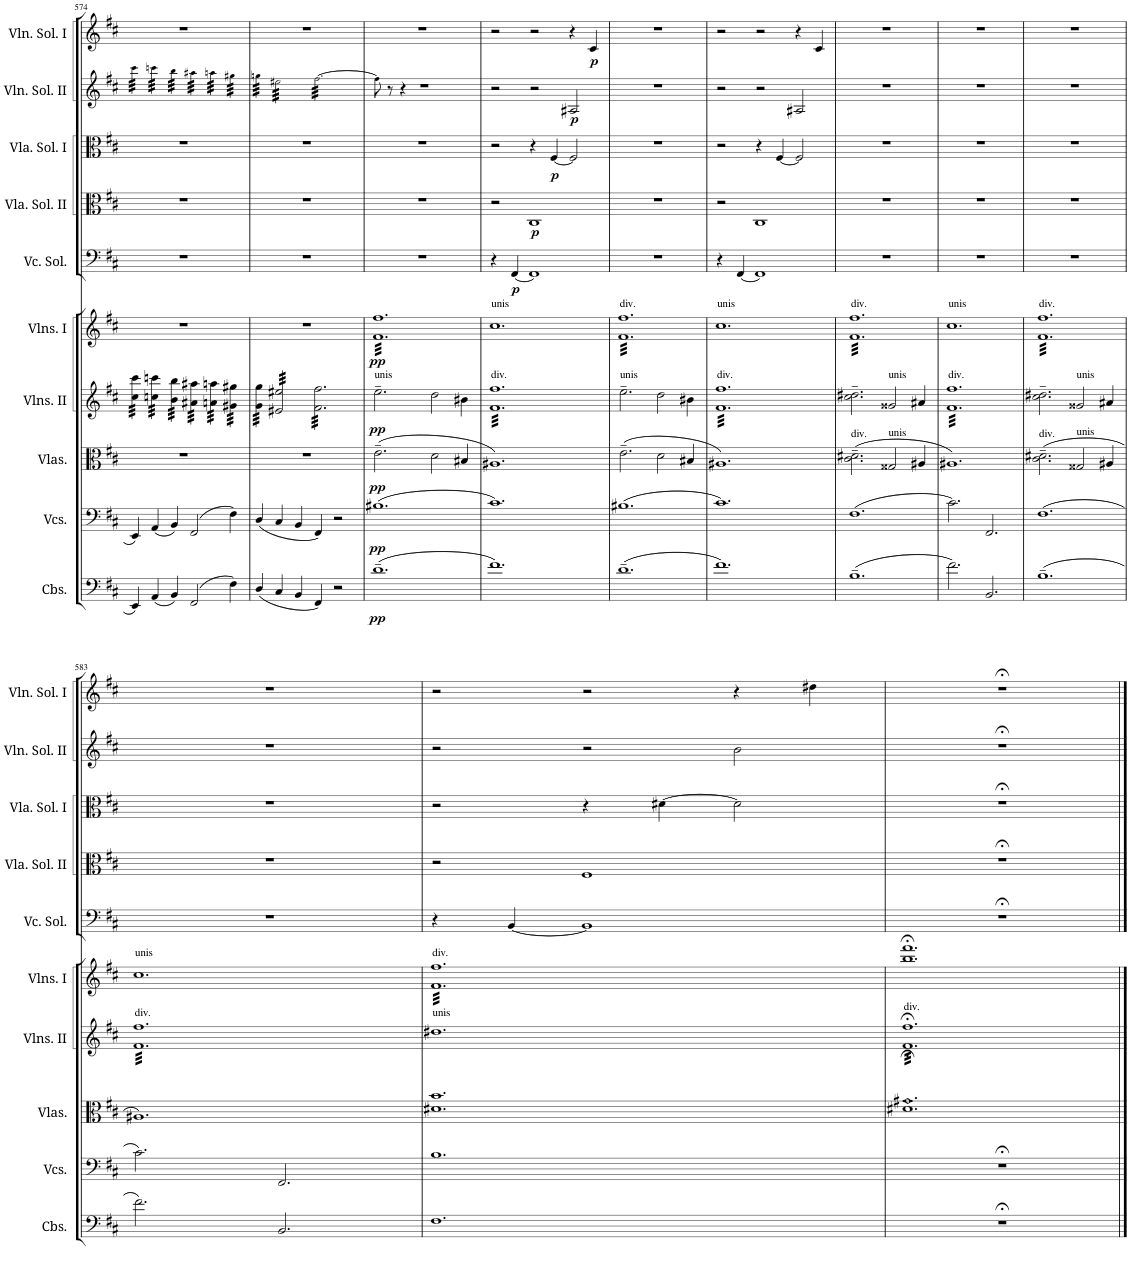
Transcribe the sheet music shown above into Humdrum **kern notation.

**kern	**dynam	**kern	**dynam	**kern	**dynam	**kern	**dynam	**kern	**dynam	**kern	**dynam	**kern	**dynam	**kern	**dynam	**kern	**dynam	**kern	**dynam
*part10	*part10	*part9	*part9	*part8	*part8	*part7	*part7	*part6	*part6	*part5	*part5	*part4	*part4	*part3	*part3	*part2	*part2	*part1	*part1
*staff10	*staff10	*staff9	*staff9	*staff8	*staff8	*staff7	*staff7	*staff6	*staff6	*staff5	*staff5	*staff4	*staff4	*staff3	*staff3	*staff2	*staff2	*staff1	*staff1
*I"Contrabasses	*	*I"Violoncellos	*	*I"Violas	*	*I"Violins II	*	*I"Violins I	*	*I"Violoncello Solo	*	*I"Viola Solo II	*	*I"Viola Solo I	*	*I"Violin Solo II	*	*I"Violin Solo I	*
*I'Cbs.	*	*I'Vcs.	*	*I'Vlas.	*	*I'Vlns. II	*	*I'Vlns. I	*	*I'Vc. Sol.	*	*I'Vla. Sol. II	*	*I'Vla. Sol. I	*	*I'Vln. Sol. II	*	*I'Vln. Sol. I	*
!!LO:PB:g=z
*clefF4	*	*clefF4	*	*clefC3	*	*clefG2	*	*clefG2	*	*clefF4	*	*clefC3	*	*clefC3	*	*clefG2	*	*clefG2	*
*Trd7c12	*	*	*	*	*	*	*	*	*	*	*	*	*	*	*	*	*	*	*
*k[f#c#]	*	*k[f#c#]	*	*k[f#c#]	*	*k[f#c#]	*	*k[f#c#]	*	*k[f#c#]	*	*k[f#c#]	*	*k[f#c#]	*	*k[f#c#]	*	*k[f#c#]	*
*M6/4	*	*M6/4	*	*M6/4	*	*M6/4	*	*M6/4	*	*M6/4	*	*M6/4	*	*M6/4	*	*M6/4	*	*M6/4	*
=574	=574	=574	=574	=574	=574	=574	=574	=574	=574	=574	=574	=574	=574	=574	=574	=574	=574	=574	=574
*	*	*	*	*	*	*tremolo	*	*	*	*	*	*	*	*	*	*	*	*	*
*	*	*	*	*	*	*	*	*	*	*	*	*	*	*	*	*tremolo	*	*	*
4EE/	.	4EE/	.	1.r	.	32cc#\ 32ccc#\LLL	.	1.r	.	1.r	.	1.r	.	1.r	.	32ccc#\LLL	.	1.r	.
.	.	.	.	.	.	32cc#\ 32ccc#\	.	.	.	.	.	.	.	.	.	32ccc#\	.	.	.
.	.	.	.	.	.	32cc#\ 32ccc#\	.	.	.	.	.	.	.	.	.	32ccc#\	.	.	.
.	.	.	.	.	.	32cc#\ 32ccc#\	.	.	.	.	.	.	.	.	.	32ccc#\	.	.	.
.	.	.	.	.	.	32cc#\ 32ccc#\	.	.	.	.	.	.	.	.	.	32ccc#\	.	.	.
.	.	.	.	.	.	32cc#\ 32ccc#\	.	.	.	.	.	.	.	.	.	32ccc#\	.	.	.
.	.	.	.	.	.	32cc#\ 32ccc#\	.	.	.	.	.	.	.	.	.	32ccc#\	.	.	.
.	.	.	.	.	.	32cc#\ 32ccc#\JJJ	.	.	.	.	.	.	.	.	.	32ccc#\JJJ	.	.	.
(4AA/	.	(4AA/	.	.	.	32ccn\ 32cccn\LLL	.	.	.	.	.	.	.	.	.	32cccn\LLL	.	.	.
.	.	.	.	.	.	32ccn\ 32cccn\	.	.	.	.	.	.	.	.	.	32cccn\	.	.	.
.	.	.	.	.	.	32ccn\ 32cccn\	.	.	.	.	.	.	.	.	.	32cccn\	.	.	.
.	.	.	.	.	.	32ccn\ 32cccn\	.	.	.	.	.	.	.	.	.	32cccn\	.	.	.
.	.	.	.	.	.	32ccn\ 32cccn\	.	.	.	.	.	.	.	.	.	32cccn\	.	.	.
.	.	.	.	.	.	32ccn\ 32cccn\	.	.	.	.	.	.	.	.	.	32cccn\	.	.	.
.	.	.	.	.	.	32ccn\ 32cccn\	.	.	.	.	.	.	.	.	.	32cccn\	.	.	.
.	.	.	.	.	.	32ccn\ 32cccn\JJJ	.	.	.	.	.	.	.	.	.	32cccn\JJJ	.	.	.
4BB/)	.	4BB/)	.	.	.	32b\ 32bb\LLL	.	.	.	.	.	.	.	.	.	32bb\LLL	.	.	.
.	.	.	.	.	.	32b\ 32bb\	.	.	.	.	.	.	.	.	.	32bb\	.	.	.
.	.	.	.	.	.	32b\ 32bb\	.	.	.	.	.	.	.	.	.	32bb\	.	.	.
.	.	.	.	.	.	32b\ 32bb\	.	.	.	.	.	.	.	.	.	32bb\	.	.	.
.	.	.	.	.	.	32b\ 32bb\	.	.	.	.	.	.	.	.	.	32bb\	.	.	.
.	.	.	.	.	.	32b\ 32bb\	.	.	.	.	.	.	.	.	.	32bb\	.	.	.
.	.	.	.	.	.	32b\ 32bb\	.	.	.	.	.	.	.	.	.	32bb\	.	.	.
.	.	.	.	.	.	32b\ 32bb\JJJ	.	.	.	.	.	.	.	.	.	32bb\JJJ	.	.	.
(2FF#/	.	(2FF#/	.	.	.	32a#X\ 32aa#X\LLL	.	.	.	.	.	.	.	.	.	32aa#X\LLL	.	.	.
.	.	.	.	.	.	32a#X\ 32aa#X\	.	.	.	.	.	.	.	.	.	32aa#X\	.	.	.
.	.	.	.	.	.	32a#X\ 32aa#X\	.	.	.	.	.	.	.	.	.	32aa#X\	.	.	.
.	.	.	.	.	.	32a#X\ 32aa#X\	.	.	.	.	.	.	.	.	.	32aa#X\	.	.	.
.	.	.	.	.	.	32a#X\ 32aa#X\	.	.	.	.	.	.	.	.	.	32aa#X\	.	.	.
.	.	.	.	.	.	32a#X\ 32aa#X\	.	.	.	.	.	.	.	.	.	32aa#X\	.	.	.
.	.	.	.	.	.	32a#X\ 32aa#X\	.	.	.	.	.	.	.	.	.	32aa#X\	.	.	.
.	.	.	.	.	.	32a#X\ 32aa#X\JJJ	.	.	.	.	.	.	.	.	.	32aa#X\JJJ	.	.	.
.	.	.	.	.	.	32an\ 32aan\LLL	.	.	.	.	.	.	.	.	.	32aan\LLL	.	.	.
.	.	.	.	.	.	32an\ 32aan\	.	.	.	.	.	.	.	.	.	32aan\	.	.	.
.	.	.	.	.	.	32an\ 32aan\	.	.	.	.	.	.	.	.	.	32aan\	.	.	.
.	.	.	.	.	.	32an\ 32aan\	.	.	.	.	.	.	.	.	.	32aan\	.	.	.
.	.	.	.	.	.	32an\ 32aan\	.	.	.	.	.	.	.	.	.	32aan\	.	.	.
.	.	.	.	.	.	32an\ 32aan\	.	.	.	.	.	.	.	.	.	32aan\	.	.	.
.	.	.	.	.	.	32an\ 32aan\	.	.	.	.	.	.	.	.	.	32aan\	.	.	.
.	.	.	.	.	.	32an\ 32aan\JJJ	.	.	.	.	.	.	.	.	.	32aan\JJJ	.	.	.
4F#\)	.	4F#\)	.	.	.	32g#X\ 32gg#X\LLL	.	.	.	.	.	.	.	.	.	32gg#X\LLL	.	.	.
.	.	.	.	.	.	32g#X\ 32gg#X\	.	.	.	.	.	.	.	.	.	32gg#X\	.	.	.
.	.	.	.	.	.	32g#X\ 32gg#X\	.	.	.	.	.	.	.	.	.	32gg#X\	.	.	.
.	.	.	.	.	.	32g#X\ 32gg#X\	.	.	.	.	.	.	.	.	.	32gg#X\	.	.	.
.	.	.	.	.	.	32g#X\ 32gg#X\	.	.	.	.	.	.	.	.	.	32gg#X\	.	.	.
.	.	.	.	.	.	32g#X\ 32gg#X\	.	.	.	.	.	.	.	.	.	32gg#X\	.	.	.
.	.	.	.	.	.	32g#X\ 32gg#X\	.	.	.	.	.	.	.	.	.	32gg#X\	.	.	.
.	.	.	.	.	.	32g#X\ 32gg#X\JJJ	.	.	.	.	.	.	.	.	.	32gg#X\JJJ	.	.	.
=575	=575	=575	=575	=575	=575	=575	=575	=575	=575	=575	=575	=575	=575	=575	=575	=575	=575	=575	=575
(4D/	.	(4D/	.	1.r	.	32g\ 32gg\LLL	.	1.r	.	1.r	.	1.r	.	1.r	.	32ggn\LLL	.	1.r	.
.	.	.	.	.	.	32g\ 32gg\	.	.	.	.	.	.	.	.	.	32ggn\	.	.	.
.	.	.	.	.	.	32g\ 32gg\	.	.	.	.	.	.	.	.	.	32ggn\	.	.	.
.	.	.	.	.	.	32g\ 32gg\	.	.	.	.	.	.	.	.	.	32ggn\	.	.	.
.	.	.	.	.	.	32g\ 32gg\	.	.	.	.	.	.	.	.	.	32ggn\	.	.	.
.	.	.	.	.	.	32g\ 32gg\	.	.	.	.	.	.	.	.	.	32ggn\	.	.	.
.	.	.	.	.	.	32g\ 32gg\	.	.	.	.	.	.	.	.	.	32ggn\	.	.	.
.	.	.	.	.	.	32g\ 32gg\JJJ	.	.	.	.	.	.	.	.	.	32ggn\JJJ	.	.	.
4C#/	.	4C#/	.	.	.	32e#X/ 32ee#X/LLL	.	.	.	.	.	.	.	.	.	32ee#X\LLL	.	.	.
.	.	.	.	.	.	32e#X/ 32ee#X/	.	.	.	.	.	.	.	.	.	32ee#X\	.	.	.
.	.	.	.	.	.	32e#X/ 32ee#X/	.	.	.	.	.	.	.	.	.	32ee#X\	.	.	.
.	.	.	.	.	.	32e#X/ 32ee#X/	.	.	.	.	.	.	.	.	.	32ee#X\	.	.	.
.	.	.	.	.	.	32e#X/ 32ee#X/	.	.	.	.	.	.	.	.	.	32ee#X\	.	.	.
.	.	.	.	.	.	32e#X/ 32ee#X/	.	.	.	.	.	.	.	.	.	32ee#X\	.	.	.
.	.	.	.	.	.	32e#X/ 32ee#X/	.	.	.	.	.	.	.	.	.	32ee#X\	.	.	.
.	.	.	.	.	.	32e#X/ 32ee#X/	.	.	.	.	.	.	.	.	.	32ee#X\	.	.	.
4BB/	.	4BB/	.	.	.	32e#X/ 32ee#X/	.	.	.	.	.	.	.	.	.	32ee#X\	.	.	.
.	.	.	.	.	.	32e#X/ 32ee#X/	.	.	.	.	.	.	.	.	.	32ee#X\	.	.	.
.	.	.	.	.	.	32e#X/ 32ee#X/	.	.	.	.	.	.	.	.	.	32ee#X\	.	.	.
.	.	.	.	.	.	32e#X/ 32ee#X/	.	.	.	.	.	.	.	.	.	32ee#X\	.	.	.
.	.	.	.	.	.	32e#X/ 32ee#X/	.	.	.	.	.	.	.	.	.	32ee#X\	.	.	.
.	.	.	.	.	.	32e#X/ 32ee#X/	.	.	.	.	.	.	.	.	.	32ee#X\	.	.	.
.	.	.	.	.	.	32e#X/ 32ee#X/	.	.	.	.	.	.	.	.	.	32ee#X\	.	.	.
.	.	.	.	.	.	32e#X/ 32ee#X/JJJ	.	.	.	.	.	.	.	.	.	32ee#X\JJJ	.	.	.
4FF#/)	.	4FF#/)	.	.	.	32f#\ 32ff#\LLL	.	.	.	.	.	.	.	.	.	32ff#\LLL	.	.	.
.	.	.	.	.	.	32f#\ 32ff#\	.	.	.	.	.	.	.	.	.	32ff#\	.	.	.
.	.	.	.	.	.	32f#\ 32ff#\	.	.	.	.	.	.	.	.	.	32ff#\	.	.	.
.	.	.	.	.	.	32f#\ 32ff#\	.	.	.	.	.	.	.	.	.	32ff#\	.	.	.
.	.	.	.	.	.	32f#\ 32ff#\	.	.	.	.	.	.	.	.	.	32ff#\	.	.	.
.	.	.	.	.	.	32f#\ 32ff#\	.	.	.	.	.	.	.	.	.	32ff#\	.	.	.
.	.	.	.	.	.	32f#\ 32ff#\	.	.	.	.	.	.	.	.	.	32ff#\	.	.	.
.	.	.	.	.	.	32f#\ 32ff#\	.	.	.	.	.	.	.	.	.	32ff#\	.	.	.
2r	.	2r	.	.	.	32f#\ 32ff#\	.	.	.	.	.	.	.	.	.	32ff#\	.	.	.
.	.	.	.	.	.	32f#\ 32ff#\	.	.	.	.	.	.	.	.	.	32ff#\	.	.	.
.	.	.	.	.	.	32f#\ 32ff#\	.	.	.	.	.	.	.	.	.	32ff#\	.	.	.
.	.	.	.	.	.	32f#\ 32ff#\	.	.	.	.	.	.	.	.	.	32ff#\	.	.	.
.	.	.	.	.	.	32f#\ 32ff#\	.	.	.	.	.	.	.	.	.	32ff#\	.	.	.
.	.	.	.	.	.	32f#\ 32ff#\	.	.	.	.	.	.	.	.	.	32ff#\	.	.	.
.	.	.	.	.	.	32f#\ 32ff#\	.	.	.	.	.	.	.	.	.	32ff#\	.	.	.
.	.	.	.	.	.	32f#\ 32ff#\	.	.	.	.	.	.	.	.	.	32ff#\	.	.	.
.	.	.	.	.	.	32f#\ 32ff#\	.	.	.	.	.	.	.	.	.	32ff#\	.	.	.
.	.	.	.	.	.	32f#\ 32ff#\	.	.	.	.	.	.	.	.	.	32ff#\	.	.	.
.	.	.	.	.	.	32f#\ 32ff#\	.	.	.	.	.	.	.	.	.	32ff#\	.	.	.
.	.	.	.	.	.	32f#\ 32ff#\	.	.	.	.	.	.	.	.	.	32ff#\	.	.	.
.	.	.	.	.	.	32f#\ 32ff#\	.	.	.	.	.	.	.	.	.	32ff#\	.	.	.
.	.	.	.	.	.	32f#\ 32ff#\	.	.	.	.	.	.	.	.	.	32ff#\	.	.	.
.	.	.	.	.	.	32f#\ 32ff#\	.	.	.	.	.	.	.	.	.	32ff#\	.	.	.
.	.	.	.	.	.	32f#\ 32ff#\JJJ	.	.	.	.	.	.	.	.	.	32ff#\JJJ	.	.	.
*	*	*	*	*	*	*	*	*	*	*	*	*	*	*	*	*Xtremolo	*	*	*
*	*	*	*	*	*	*Xtremolo	*	*	*	*	*	*	*	*	*	*	*	*	*
=576	=576	=576	=576	=576	=576	=576	=576	=576	=576	=576	=576	=576	=576	=576	=576	=576	=576	=576	=576
!	!	!	!	!	!	!LO:TX:a:t=unis	!	!	!	!	!	!	!	!	!	!	!	!	!
!	!LO:DY:b	!	!LO:DY:b	!	!LO:DY:b	!	!LO:DY:b	!	!LO:DY:b	!	!	!	!	!	!	!	!	!	!
*	*	*	*	*	*	*	*	*tremolo	*	*	*	*	*	*	*	*	*	*	*
(1.d~	pp	(1.B#X	pp	(2.e~\	pp	2.ee~\	pp	32f# 32ff#LLL	pp	1.r	.	1.r	.	1.r	.	8ff#\	.	1.r	.
.	.	.	.	.	.	.	.	32f# 32ff#	.	.	.	.	.	.	.	.	.	.	.
.	.	.	.	.	.	.	.	32f# 32ff#	.	.	.	.	.	.	.	.	.	.	.
.	.	.	.	.	.	.	.	32f# 32ff#	.	.	.	.	.	.	.	.	.	.	.
.	.	.	.	.	.	.	.	32f# 32ff#	.	.	.	.	.	.	.	8r	.	.	.
.	.	.	.	.	.	.	.	32f# 32ff#	.	.	.	.	.	.	.	.	.	.	.
.	.	.	.	.	.	.	.	32f# 32ff#	.	.	.	.	.	.	.	.	.	.	.
.	.	.	.	.	.	.	.	32f# 32ff#	.	.	.	.	.	.	.	.	.	.	.
.	.	.	.	.	.	.	.	32f# 32ff#	.	.	.	.	.	.	.	4r	.	.	.
.	.	.	.	.	.	.	.	32f# 32ff#	.	.	.	.	.	.	.	.	.	.	.
.	.	.	.	.	.	.	.	32f# 32ff#	.	.	.	.	.	.	.	.	.	.	.
.	.	.	.	.	.	.	.	32f# 32ff#	.	.	.	.	.	.	.	.	.	.	.
.	.	.	.	.	.	.	.	32f# 32ff#	.	.	.	.	.	.	.	.	.	.	.
.	.	.	.	.	.	.	.	32f# 32ff#	.	.	.	.	.	.	.	.	.	.	.
.	.	.	.	.	.	.	.	32f# 32ff#	.	.	.	.	.	.	.	.	.	.	.
.	.	.	.	.	.	.	.	32f# 32ff#	.	.	.	.	.	.	.	.	.	.	.
.	.	.	.	.	.	.	.	32f# 32ff#	.	.	.	.	.	.	.	1r	.	.	.
.	.	.	.	.	.	.	.	32f# 32ff#	.	.	.	.	.	.	.	.	.	.	.
.	.	.	.	.	.	.	.	32f# 32ff#	.	.	.	.	.	.	.	.	.	.	.
.	.	.	.	.	.	.	.	32f# 32ff#	.	.	.	.	.	.	.	.	.	.	.
.	.	.	.	.	.	.	.	32f# 32ff#	.	.	.	.	.	.	.	.	.	.	.
.	.	.	.	.	.	.	.	32f# 32ff#	.	.	.	.	.	.	.	.	.	.	.
.	.	.	.	.	.	.	.	32f# 32ff#	.	.	.	.	.	.	.	.	.	.	.
.	.	.	.	.	.	.	.	32f# 32ff#	.	.	.	.	.	.	.	.	.	.	.
.	.	.	.	2d\	.	2dd\	.	32f# 32ff#	.	.	.	.	.	.	.	.	.	.	.
.	.	.	.	.	.	.	.	32f# 32ff#	.	.	.	.	.	.	.	.	.	.	.
.	.	.	.	.	.	.	.	32f# 32ff#	.	.	.	.	.	.	.	.	.	.	.
.	.	.	.	.	.	.	.	32f# 32ff#	.	.	.	.	.	.	.	.	.	.	.
.	.	.	.	.	.	.	.	32f# 32ff#	.	.	.	.	.	.	.	.	.	.	.
.	.	.	.	.	.	.	.	32f# 32ff#	.	.	.	.	.	.	.	.	.	.	.
.	.	.	.	.	.	.	.	32f# 32ff#	.	.	.	.	.	.	.	.	.	.	.
.	.	.	.	.	.	.	.	32f# 32ff#	.	.	.	.	.	.	.	.	.	.	.
.	.	.	.	.	.	.	.	32f# 32ff#	.	.	.	.	.	.	.	.	.	.	.
.	.	.	.	.	.	.	.	32f# 32ff#	.	.	.	.	.	.	.	.	.	.	.
.	.	.	.	.	.	.	.	32f# 32ff#	.	.	.	.	.	.	.	.	.	.	.
.	.	.	.	.	.	.	.	32f# 32ff#	.	.	.	.	.	.	.	.	.	.	.
.	.	.	.	.	.	.	.	32f# 32ff#	.	.	.	.	.	.	.	.	.	.	.
.	.	.	.	.	.	.	.	32f# 32ff#	.	.	.	.	.	.	.	.	.	.	.
.	.	.	.	.	.	.	.	32f# 32ff#	.	.	.	.	.	.	.	.	.	.	.
.	.	.	.	.	.	.	.	32f# 32ff#	.	.	.	.	.	.	.	.	.	.	.
.	.	.	.	4B#X/	.	4b#X\	.	32f# 32ff#	.	.	.	.	.	.	.	.	.	.	.
.	.	.	.	.	.	.	.	32f# 32ff#	.	.	.	.	.	.	.	.	.	.	.
.	.	.	.	.	.	.	.	32f# 32ff#	.	.	.	.	.	.	.	.	.	.	.
.	.	.	.	.	.	.	.	32f# 32ff#	.	.	.	.	.	.	.	.	.	.	.
.	.	.	.	.	.	.	.	32f# 32ff#	.	.	.	.	.	.	.	.	.	.	.
.	.	.	.	.	.	.	.	32f# 32ff#	.	.	.	.	.	.	.	.	.	.	.
.	.	.	.	.	.	.	.	32f# 32ff#	.	.	.	.	.	.	.	.	.	.	.
.	.	.	.	.	.	.	.	32f# 32ff#JJJ	.	.	.	.	.	.	.	.	.	.	.
*	*	*	*	*	*	*	*	*Xtremolo	*	*	*	*	*	*	*	*	*	*	*
=577	=577	=577	=577	=577	=577	=577	=577	=577	=577	=577	=577	=577	=577	=577	=577	=577	=577	=577	=577
!	!	!	!	!	!	!	!	!LO:TX:a:t=unis	!	!	!	!	!	!	!	!	!	!	!
!	!	!	!	!	!	!LO:TX:a:t=div.	!	!	!	!	!	!	!	!	!	!	!	!	!
*	*	*	*	*	*	*tremolo	*	*	*	*	*	*	*	*	*	*	*	*	*
1.f#)	.	1.c#)	.	1.A#X)	.	32f# 32ff#LLL	.	1.cc#	.	4r	.	2r	.	2r	.	2r	.	2r	.
.	.	.	.	.	.	32f# 32ff#	.	.	.	.	.	.	.	.	.	.	.	.	.
.	.	.	.	.	.	32f# 32ff#	.	.	.	.	.	.	.	.	.	.	.	.	.
.	.	.	.	.	.	32f# 32ff#	.	.	.	.	.	.	.	.	.	.	.	.	.
.	.	.	.	.	.	32f# 32ff#	.	.	.	.	.	.	.	.	.	.	.	.	.
.	.	.	.	.	.	32f# 32ff#	.	.	.	.	.	.	.	.	.	.	.	.	.
.	.	.	.	.	.	32f# 32ff#	.	.	.	.	.	.	.	.	.	.	.	.	.
.	.	.	.	.	.	32f# 32ff#	.	.	.	.	.	.	.	.	.	.	.	.	.
!	!	!	!	!	!	!	!	!	!	!	!LO:DY:b	!	!	!	!	!	!	!	!
.	.	.	.	.	.	32f# 32ff#	.	.	.	[4FF#/	p	.	.	.	.	.	.	.	.
.	.	.	.	.	.	32f# 32ff#	.	.	.	.	.	.	.	.	.	.	.	.	.
.	.	.	.	.	.	32f# 32ff#	.	.	.	.	.	.	.	.	.	.	.	.	.
.	.	.	.	.	.	32f# 32ff#	.	.	.	.	.	.	.	.	.	.	.	.	.
.	.	.	.	.	.	32f# 32ff#	.	.	.	.	.	.	.	.	.	.	.	.	.
.	.	.	.	.	.	32f# 32ff#	.	.	.	.	.	.	.	.	.	.	.	.	.
.	.	.	.	.	.	32f# 32ff#	.	.	.	.	.	.	.	.	.	.	.	.	.
.	.	.	.	.	.	32f# 32ff#	.	.	.	.	.	.	.	.	.	.	.	.	.
!	!	!	!	!	!	!	!	!	!	!	!	!	!LO:DY:b	!	!	!	!	!	!
.	.	.	.	.	.	32f# 32ff#	.	.	.	1FF#]	.	1C#	p	4r	.	2r	.	2r	.
.	.	.	.	.	.	32f# 32ff#	.	.	.	.	.	.	.	.	.	.	.	.	.
.	.	.	.	.	.	32f# 32ff#	.	.	.	.	.	.	.	.	.	.	.	.	.
.	.	.	.	.	.	32f# 32ff#	.	.	.	.	.	.	.	.	.	.	.	.	.
.	.	.	.	.	.	32f# 32ff#	.	.	.	.	.	.	.	.	.	.	.	.	.
.	.	.	.	.	.	32f# 32ff#	.	.	.	.	.	.	.	.	.	.	.	.	.
.	.	.	.	.	.	32f# 32ff#	.	.	.	.	.	.	.	.	.	.	.	.	.
.	.	.	.	.	.	32f# 32ff#	.	.	.	.	.	.	.	.	.	.	.	.	.
!	!	!	!	!	!	!	!	!	!	!	!	!	!	!	!LO:DY:b	!	!	!	!
.	.	.	.	.	.	32f# 32ff#	.	.	.	.	.	.	.	[4F#/	p	.	.	.	.
.	.	.	.	.	.	32f# 32ff#	.	.	.	.	.	.	.	.	.	.	.	.	.
.	.	.	.	.	.	32f# 32ff#	.	.	.	.	.	.	.	.	.	.	.	.	.
.	.	.	.	.	.	32f# 32ff#	.	.	.	.	.	.	.	.	.	.	.	.	.
.	.	.	.	.	.	32f# 32ff#	.	.	.	.	.	.	.	.	.	.	.	.	.
.	.	.	.	.	.	32f# 32ff#	.	.	.	.	.	.	.	.	.	.	.	.	.
.	.	.	.	.	.	32f# 32ff#	.	.	.	.	.	.	.	.	.	.	.	.	.
.	.	.	.	.	.	32f# 32ff#	.	.	.	.	.	.	.	.	.	.	.	.	.
!	!	!	!	!	!	!	!	!	!	!	!	!	!	!	!	!	!LO:DY:b	!	!
.	.	.	.	.	.	32f# 32ff#	.	.	.	.	.	.	.	2F#/]	.	2A#X/	p	4r	.
.	.	.	.	.	.	32f# 32ff#	.	.	.	.	.	.	.	.	.	.	.	.	.
.	.	.	.	.	.	32f# 32ff#	.	.	.	.	.	.	.	.	.	.	.	.	.
.	.	.	.	.	.	32f# 32ff#	.	.	.	.	.	.	.	.	.	.	.	.	.
.	.	.	.	.	.	32f# 32ff#	.	.	.	.	.	.	.	.	.	.	.	.	.
.	.	.	.	.	.	32f# 32ff#	.	.	.	.	.	.	.	.	.	.	.	.	.
.	.	.	.	.	.	32f# 32ff#	.	.	.	.	.	.	.	.	.	.	.	.	.
.	.	.	.	.	.	32f# 32ff#	.	.	.	.	.	.	.	.	.	.	.	.	.
!	!	!	!	!	!	!	!	!	!	!	!	!	!	!	!	!	!	!	!LO:DY:b
.	.	.	.	.	.	32f# 32ff#	.	.	.	.	.	.	.	.	.	.	.	4c#/	p
.	.	.	.	.	.	32f# 32ff#	.	.	.	.	.	.	.	.	.	.	.	.	.
.	.	.	.	.	.	32f# 32ff#	.	.	.	.	.	.	.	.	.	.	.	.	.
.	.	.	.	.	.	32f# 32ff#	.	.	.	.	.	.	.	.	.	.	.	.	.
.	.	.	.	.	.	32f# 32ff#	.	.	.	.	.	.	.	.	.	.	.	.	.
.	.	.	.	.	.	32f# 32ff#	.	.	.	.	.	.	.	.	.	.	.	.	.
.	.	.	.	.	.	32f# 32ff#	.	.	.	.	.	.	.	.	.	.	.	.	.
.	.	.	.	.	.	32f# 32ff#JJJ	.	.	.	.	.	.	.	.	.	.	.	.	.
*	*	*	*	*	*	*Xtremolo	*	*	*	*	*	*	*	*	*	*	*	*	*
=578	=578	=578	=578	=578	=578	=578	=578	=578	=578	=578	=578	=578	=578	=578	=578	=578	=578	=578	=578
!	!	!	!	!	!	!	!	!LO:TX:a:t=div.	!	!	!	!	!	!	!	!	!	!	!
!	!	!	!	!	!	!LO:TX:a:t=unis	!	!	!	!	!	!	!	!	!	!	!	!	!
*	*	*	*	*	*	*	*	*tremolo	*	*	*	*	*	*	*	*	*	*	*
(1.d~	.	(1.B#X	.	(2.e~\	.	2.ee~\	.	32f# 32ff#LLL	.	1.r	.	1.r	.	1.r	.	1.r	.	1.r	.
.	.	.	.	.	.	.	.	32f# 32ff#	.	.	.	.	.	.	.	.	.	.	.
.	.	.	.	.	.	.	.	32f# 32ff#	.	.	.	.	.	.	.	.	.	.	.
.	.	.	.	.	.	.	.	32f# 32ff#	.	.	.	.	.	.	.	.	.	.	.
.	.	.	.	.	.	.	.	32f# 32ff#	.	.	.	.	.	.	.	.	.	.	.
.	.	.	.	.	.	.	.	32f# 32ff#	.	.	.	.	.	.	.	.	.	.	.
.	.	.	.	.	.	.	.	32f# 32ff#	.	.	.	.	.	.	.	.	.	.	.
.	.	.	.	.	.	.	.	32f# 32ff#	.	.	.	.	.	.	.	.	.	.	.
.	.	.	.	.	.	.	.	32f# 32ff#	.	.	.	.	.	.	.	.	.	.	.
.	.	.	.	.	.	.	.	32f# 32ff#	.	.	.	.	.	.	.	.	.	.	.
.	.	.	.	.	.	.	.	32f# 32ff#	.	.	.	.	.	.	.	.	.	.	.
.	.	.	.	.	.	.	.	32f# 32ff#	.	.	.	.	.	.	.	.	.	.	.
.	.	.	.	.	.	.	.	32f# 32ff#	.	.	.	.	.	.	.	.	.	.	.
.	.	.	.	.	.	.	.	32f# 32ff#	.	.	.	.	.	.	.	.	.	.	.
.	.	.	.	.	.	.	.	32f# 32ff#	.	.	.	.	.	.	.	.	.	.	.
.	.	.	.	.	.	.	.	32f# 32ff#	.	.	.	.	.	.	.	.	.	.	.
.	.	.	.	.	.	.	.	32f# 32ff#	.	.	.	.	.	.	.	.	.	.	.
.	.	.	.	.	.	.	.	32f# 32ff#	.	.	.	.	.	.	.	.	.	.	.
.	.	.	.	.	.	.	.	32f# 32ff#	.	.	.	.	.	.	.	.	.	.	.
.	.	.	.	.	.	.	.	32f# 32ff#	.	.	.	.	.	.	.	.	.	.	.
.	.	.	.	.	.	.	.	32f# 32ff#	.	.	.	.	.	.	.	.	.	.	.
.	.	.	.	.	.	.	.	32f# 32ff#	.	.	.	.	.	.	.	.	.	.	.
.	.	.	.	.	.	.	.	32f# 32ff#	.	.	.	.	.	.	.	.	.	.	.
.	.	.	.	.	.	.	.	32f# 32ff#	.	.	.	.	.	.	.	.	.	.	.
.	.	.	.	2d\	.	2dd\	.	32f# 32ff#	.	.	.	.	.	.	.	.	.	.	.
.	.	.	.	.	.	.	.	32f# 32ff#	.	.	.	.	.	.	.	.	.	.	.
.	.	.	.	.	.	.	.	32f# 32ff#	.	.	.	.	.	.	.	.	.	.	.
.	.	.	.	.	.	.	.	32f# 32ff#	.	.	.	.	.	.	.	.	.	.	.
.	.	.	.	.	.	.	.	32f# 32ff#	.	.	.	.	.	.	.	.	.	.	.
.	.	.	.	.	.	.	.	32f# 32ff#	.	.	.	.	.	.	.	.	.	.	.
.	.	.	.	.	.	.	.	32f# 32ff#	.	.	.	.	.	.	.	.	.	.	.
.	.	.	.	.	.	.	.	32f# 32ff#	.	.	.	.	.	.	.	.	.	.	.
.	.	.	.	.	.	.	.	32f# 32ff#	.	.	.	.	.	.	.	.	.	.	.
.	.	.	.	.	.	.	.	32f# 32ff#	.	.	.	.	.	.	.	.	.	.	.
.	.	.	.	.	.	.	.	32f# 32ff#	.	.	.	.	.	.	.	.	.	.	.
.	.	.	.	.	.	.	.	32f# 32ff#	.	.	.	.	.	.	.	.	.	.	.
.	.	.	.	.	.	.	.	32f# 32ff#	.	.	.	.	.	.	.	.	.	.	.
.	.	.	.	.	.	.	.	32f# 32ff#	.	.	.	.	.	.	.	.	.	.	.
.	.	.	.	.	.	.	.	32f# 32ff#	.	.	.	.	.	.	.	.	.	.	.
.	.	.	.	.	.	.	.	32f# 32ff#	.	.	.	.	.	.	.	.	.	.	.
.	.	.	.	4B#X/	.	4b#X\	.	32f# 32ff#	.	.	.	.	.	.	.	.	.	.	.
.	.	.	.	.	.	.	.	32f# 32ff#	.	.	.	.	.	.	.	.	.	.	.
.	.	.	.	.	.	.	.	32f# 32ff#	.	.	.	.	.	.	.	.	.	.	.
.	.	.	.	.	.	.	.	32f# 32ff#	.	.	.	.	.	.	.	.	.	.	.
.	.	.	.	.	.	.	.	32f# 32ff#	.	.	.	.	.	.	.	.	.	.	.
.	.	.	.	.	.	.	.	32f# 32ff#	.	.	.	.	.	.	.	.	.	.	.
.	.	.	.	.	.	.	.	32f# 32ff#	.	.	.	.	.	.	.	.	.	.	.
.	.	.	.	.	.	.	.	32f# 32ff#JJJ	.	.	.	.	.	.	.	.	.	.	.
*	*	*	*	*	*	*	*	*Xtremolo	*	*	*	*	*	*	*	*	*	*	*
=579	=579	=579	=579	=579	=579	=579	=579	=579	=579	=579	=579	=579	=579	=579	=579	=579	=579	=579	=579
!	!	!	!	!	!	!	!	!LO:TX:a:t=unis	!	!	!	!	!	!	!	!	!	!	!
!	!	!	!	!	!	!LO:TX:a:t=div.	!	!	!	!	!	!	!	!	!	!	!	!	!
*	*	*	*	*	*	*tremolo	*	*	*	*	*	*	*	*	*	*	*	*	*
1.f#)	.	1.c#)	.	1.A#X)	.	32f# 32ff#LLL	.	1.cc#	.	4r	.	2r	.	2r	.	2r	.	2r	.
.	.	.	.	.	.	32f# 32ff#	.	.	.	.	.	.	.	.	.	.	.	.	.
.	.	.	.	.	.	32f# 32ff#	.	.	.	.	.	.	.	.	.	.	.	.	.
.	.	.	.	.	.	32f# 32ff#	.	.	.	.	.	.	.	.	.	.	.	.	.
.	.	.	.	.	.	32f# 32ff#	.	.	.	.	.	.	.	.	.	.	.	.	.
.	.	.	.	.	.	32f# 32ff#	.	.	.	.	.	.	.	.	.	.	.	.	.
.	.	.	.	.	.	32f# 32ff#	.	.	.	.	.	.	.	.	.	.	.	.	.
.	.	.	.	.	.	32f# 32ff#	.	.	.	.	.	.	.	.	.	.	.	.	.
.	.	.	.	.	.	32f# 32ff#	.	.	.	[4FF#/	.	.	.	.	.	.	.	.	.
.	.	.	.	.	.	32f# 32ff#	.	.	.	.	.	.	.	.	.	.	.	.	.
.	.	.	.	.	.	32f# 32ff#	.	.	.	.	.	.	.	.	.	.	.	.	.
.	.	.	.	.	.	32f# 32ff#	.	.	.	.	.	.	.	.	.	.	.	.	.
.	.	.	.	.	.	32f# 32ff#	.	.	.	.	.	.	.	.	.	.	.	.	.
.	.	.	.	.	.	32f# 32ff#	.	.	.	.	.	.	.	.	.	.	.	.	.
.	.	.	.	.	.	32f# 32ff#	.	.	.	.	.	.	.	.	.	.	.	.	.
.	.	.	.	.	.	32f# 32ff#	.	.	.	.	.	.	.	.	.	.	.	.	.
.	.	.	.	.	.	32f# 32ff#	.	.	.	1FF#]	.	1C#	.	4r	.	2r	.	2r	.
.	.	.	.	.	.	32f# 32ff#	.	.	.	.	.	.	.	.	.	.	.	.	.
.	.	.	.	.	.	32f# 32ff#	.	.	.	.	.	.	.	.	.	.	.	.	.
.	.	.	.	.	.	32f# 32ff#	.	.	.	.	.	.	.	.	.	.	.	.	.
.	.	.	.	.	.	32f# 32ff#	.	.	.	.	.	.	.	.	.	.	.	.	.
.	.	.	.	.	.	32f# 32ff#	.	.	.	.	.	.	.	.	.	.	.	.	.
.	.	.	.	.	.	32f# 32ff#	.	.	.	.	.	.	.	.	.	.	.	.	.
.	.	.	.	.	.	32f# 32ff#	.	.	.	.	.	.	.	.	.	.	.	.	.
.	.	.	.	.	.	32f# 32ff#	.	.	.	.	.	.	.	[4F#/	.	.	.	.	.
.	.	.	.	.	.	32f# 32ff#	.	.	.	.	.	.	.	.	.	.	.	.	.
.	.	.	.	.	.	32f# 32ff#	.	.	.	.	.	.	.	.	.	.	.	.	.
.	.	.	.	.	.	32f# 32ff#	.	.	.	.	.	.	.	.	.	.	.	.	.
.	.	.	.	.	.	32f# 32ff#	.	.	.	.	.	.	.	.	.	.	.	.	.
.	.	.	.	.	.	32f# 32ff#	.	.	.	.	.	.	.	.	.	.	.	.	.
.	.	.	.	.	.	32f# 32ff#	.	.	.	.	.	.	.	.	.	.	.	.	.
.	.	.	.	.	.	32f# 32ff#	.	.	.	.	.	.	.	.	.	.	.	.	.
.	.	.	.	.	.	32f# 32ff#	.	.	.	.	.	.	.	2F#/]	.	2A#X/	.	4r	.
.	.	.	.	.	.	32f# 32ff#	.	.	.	.	.	.	.	.	.	.	.	.	.
.	.	.	.	.	.	32f# 32ff#	.	.	.	.	.	.	.	.	.	.	.	.	.
.	.	.	.	.	.	32f# 32ff#	.	.	.	.	.	.	.	.	.	.	.	.	.
.	.	.	.	.	.	32f# 32ff#	.	.	.	.	.	.	.	.	.	.	.	.	.
.	.	.	.	.	.	32f# 32ff#	.	.	.	.	.	.	.	.	.	.	.	.	.
.	.	.	.	.	.	32f# 32ff#	.	.	.	.	.	.	.	.	.	.	.	.	.
.	.	.	.	.	.	32f# 32ff#	.	.	.	.	.	.	.	.	.	.	.	.	.
.	.	.	.	.	.	32f# 32ff#	.	.	.	.	.	.	.	.	.	.	.	4c#/	.
.	.	.	.	.	.	32f# 32ff#	.	.	.	.	.	.	.	.	.	.	.	.	.
.	.	.	.	.	.	32f# 32ff#	.	.	.	.	.	.	.	.	.	.	.	.	.
.	.	.	.	.	.	32f# 32ff#	.	.	.	.	.	.	.	.	.	.	.	.	.
.	.	.	.	.	.	32f# 32ff#	.	.	.	.	.	.	.	.	.	.	.	.	.
.	.	.	.	.	.	32f# 32ff#	.	.	.	.	.	.	.	.	.	.	.	.	.
.	.	.	.	.	.	32f# 32ff#	.	.	.	.	.	.	.	.	.	.	.	.	.
.	.	.	.	.	.	32f# 32ff#JJJ	.	.	.	.	.	.	.	.	.	.	.	.	.
*	*	*	*	*	*	*Xtremolo	*	*	*	*	*	*	*	*	*	*	*	*	*
=580	=580	=580	=580	=580	=580	=580	=580	=580	=580	=580	=580	=580	=580	=580	=580	=580	=580	=580	=580
!	!	!	!	!	!	!	!	!LO:TX:a:t=div.	!	!	!	!	!	!	!	!	!	!	!
!	!	!	!	!LO:TX:a:t=div.	!	!	!	!	!	!	!	!	!	!	!	!	!	!	!
*	*	*	*	*	*	*	*	*tremolo	*	*	*	*	*	*	*	*	*	*	*
(1.B~	.	(1.F#	.	(2.c#\~ 2.d#X\~	.	2.cc#\~ 2.dd#X\~	.	32f# 32ff#LLL	.	1.r	.	1.r	.	1.r	.	1.r	.	1.r	.
.	.	.	.	.	.	.	.	32f# 32ff#	.	.	.	.	.	.	.	.	.	.	.
.	.	.	.	.	.	.	.	32f# 32ff#	.	.	.	.	.	.	.	.	.	.	.
.	.	.	.	.	.	.	.	32f# 32ff#	.	.	.	.	.	.	.	.	.	.	.
.	.	.	.	.	.	.	.	32f# 32ff#	.	.	.	.	.	.	.	.	.	.	.
.	.	.	.	.	.	.	.	32f# 32ff#	.	.	.	.	.	.	.	.	.	.	.
.	.	.	.	.	.	.	.	32f# 32ff#	.	.	.	.	.	.	.	.	.	.	.
.	.	.	.	.	.	.	.	32f# 32ff#	.	.	.	.	.	.	.	.	.	.	.
.	.	.	.	.	.	.	.	32f# 32ff#	.	.	.	.	.	.	.	.	.	.	.
.	.	.	.	.	.	.	.	32f# 32ff#	.	.	.	.	.	.	.	.	.	.	.
.	.	.	.	.	.	.	.	32f# 32ff#	.	.	.	.	.	.	.	.	.	.	.
.	.	.	.	.	.	.	.	32f# 32ff#	.	.	.	.	.	.	.	.	.	.	.
.	.	.	.	.	.	.	.	32f# 32ff#	.	.	.	.	.	.	.	.	.	.	.
.	.	.	.	.	.	.	.	32f# 32ff#	.	.	.	.	.	.	.	.	.	.	.
.	.	.	.	.	.	.	.	32f# 32ff#	.	.	.	.	.	.	.	.	.	.	.
.	.	.	.	.	.	.	.	32f# 32ff#	.	.	.	.	.	.	.	.	.	.	.
.	.	.	.	.	.	.	.	32f# 32ff#	.	.	.	.	.	.	.	.	.	.	.
.	.	.	.	.	.	.	.	32f# 32ff#	.	.	.	.	.	.	.	.	.	.	.
.	.	.	.	.	.	.	.	32f# 32ff#	.	.	.	.	.	.	.	.	.	.	.
.	.	.	.	.	.	.	.	32f# 32ff#	.	.	.	.	.	.	.	.	.	.	.
.	.	.	.	.	.	.	.	32f# 32ff#	.	.	.	.	.	.	.	.	.	.	.
.	.	.	.	.	.	.	.	32f# 32ff#	.	.	.	.	.	.	.	.	.	.	.
.	.	.	.	.	.	.	.	32f# 32ff#	.	.	.	.	.	.	.	.	.	.	.
.	.	.	.	.	.	.	.	32f# 32ff#	.	.	.	.	.	.	.	.	.	.	.
!	!	!	!	!	!	!LO:TX:a:t=unis	!	!	!	!	!	!	!	!	!	!	!	!	!
!	!	!	!	!LO:TX:a:t=unis	!	!	!	!	!	!	!	!	!	!	!	!	!	!	!
.	.	.	.	2G##X/	.	2g##X/	.	32f# 32ff#	.	.	.	.	.	.	.	.	.	.	.
.	.	.	.	.	.	.	.	32f# 32ff#	.	.	.	.	.	.	.	.	.	.	.
.	.	.	.	.	.	.	.	32f# 32ff#	.	.	.	.	.	.	.	.	.	.	.
.	.	.	.	.	.	.	.	32f# 32ff#	.	.	.	.	.	.	.	.	.	.	.
.	.	.	.	.	.	.	.	32f# 32ff#	.	.	.	.	.	.	.	.	.	.	.
.	.	.	.	.	.	.	.	32f# 32ff#	.	.	.	.	.	.	.	.	.	.	.
.	.	.	.	.	.	.	.	32f# 32ff#	.	.	.	.	.	.	.	.	.	.	.
.	.	.	.	.	.	.	.	32f# 32ff#	.	.	.	.	.	.	.	.	.	.	.
.	.	.	.	.	.	.	.	32f# 32ff#	.	.	.	.	.	.	.	.	.	.	.
.	.	.	.	.	.	.	.	32f# 32ff#	.	.	.	.	.	.	.	.	.	.	.
.	.	.	.	.	.	.	.	32f# 32ff#	.	.	.	.	.	.	.	.	.	.	.
.	.	.	.	.	.	.	.	32f# 32ff#	.	.	.	.	.	.	.	.	.	.	.
.	.	.	.	.	.	.	.	32f# 32ff#	.	.	.	.	.	.	.	.	.	.	.
.	.	.	.	.	.	.	.	32f# 32ff#	.	.	.	.	.	.	.	.	.	.	.
.	.	.	.	.	.	.	.	32f# 32ff#	.	.	.	.	.	.	.	.	.	.	.
.	.	.	.	.	.	.	.	32f# 32ff#	.	.	.	.	.	.	.	.	.	.	.
.	.	.	.	4A#X/	.	4a#X/	.	32f# 32ff#	.	.	.	.	.	.	.	.	.	.	.
.	.	.	.	.	.	.	.	32f# 32ff#	.	.	.	.	.	.	.	.	.	.	.
.	.	.	.	.	.	.	.	32f# 32ff#	.	.	.	.	.	.	.	.	.	.	.
.	.	.	.	.	.	.	.	32f# 32ff#	.	.	.	.	.	.	.	.	.	.	.
.	.	.	.	.	.	.	.	32f# 32ff#	.	.	.	.	.	.	.	.	.	.	.
.	.	.	.	.	.	.	.	32f# 32ff#	.	.	.	.	.	.	.	.	.	.	.
.	.	.	.	.	.	.	.	32f# 32ff#	.	.	.	.	.	.	.	.	.	.	.
.	.	.	.	.	.	.	.	32f# 32ff#JJJ	.	.	.	.	.	.	.	.	.	.	.
*	*	*	*	*	*	*	*	*Xtremolo	*	*	*	*	*	*	*	*	*	*	*
=581	=581	=581	=581	=581	=581	=581	=581	=581	=581	=581	=581	=581	=581	=581	=581	=581	=581	=581	=581
!	!	!	!	!	!	!	!	!LO:TX:a:t=unis	!	!	!	!	!	!	!	!	!	!	!
!	!	!	!	!	!	!LO:TX:a:t=div.	!	!	!	!	!	!	!	!	!	!	!	!	!
*	*	*	*	*	*	*tremolo	*	*	*	*	*	*	*	*	*	*	*	*	*
2.f#\)	.	2.c#\)	.	1.A#X)	.	32f# 32ff#LLL	.	1.cc#	.	1.r	.	1.r	.	1.r	.	1.r	.	1.r	.
.	.	.	.	.	.	32f# 32ff#	.	.	.	.	.	.	.	.	.	.	.	.	.
.	.	.	.	.	.	32f# 32ff#	.	.	.	.	.	.	.	.	.	.	.	.	.
.	.	.	.	.	.	32f# 32ff#	.	.	.	.	.	.	.	.	.	.	.	.	.
.	.	.	.	.	.	32f# 32ff#	.	.	.	.	.	.	.	.	.	.	.	.	.
.	.	.	.	.	.	32f# 32ff#	.	.	.	.	.	.	.	.	.	.	.	.	.
.	.	.	.	.	.	32f# 32ff#	.	.	.	.	.	.	.	.	.	.	.	.	.
.	.	.	.	.	.	32f# 32ff#	.	.	.	.	.	.	.	.	.	.	.	.	.
.	.	.	.	.	.	32f# 32ff#	.	.	.	.	.	.	.	.	.	.	.	.	.
.	.	.	.	.	.	32f# 32ff#	.	.	.	.	.	.	.	.	.	.	.	.	.
.	.	.	.	.	.	32f# 32ff#	.	.	.	.	.	.	.	.	.	.	.	.	.
.	.	.	.	.	.	32f# 32ff#	.	.	.	.	.	.	.	.	.	.	.	.	.
.	.	.	.	.	.	32f# 32ff#	.	.	.	.	.	.	.	.	.	.	.	.	.
.	.	.	.	.	.	32f# 32ff#	.	.	.	.	.	.	.	.	.	.	.	.	.
.	.	.	.	.	.	32f# 32ff#	.	.	.	.	.	.	.	.	.	.	.	.	.
.	.	.	.	.	.	32f# 32ff#	.	.	.	.	.	.	.	.	.	.	.	.	.
.	.	.	.	.	.	32f# 32ff#	.	.	.	.	.	.	.	.	.	.	.	.	.
.	.	.	.	.	.	32f# 32ff#	.	.	.	.	.	.	.	.	.	.	.	.	.
.	.	.	.	.	.	32f# 32ff#	.	.	.	.	.	.	.	.	.	.	.	.	.
.	.	.	.	.	.	32f# 32ff#	.	.	.	.	.	.	.	.	.	.	.	.	.
.	.	.	.	.	.	32f# 32ff#	.	.	.	.	.	.	.	.	.	.	.	.	.
.	.	.	.	.	.	32f# 32ff#	.	.	.	.	.	.	.	.	.	.	.	.	.
.	.	.	.	.	.	32f# 32ff#	.	.	.	.	.	.	.	.	.	.	.	.	.
.	.	.	.	.	.	32f# 32ff#	.	.	.	.	.	.	.	.	.	.	.	.	.
2.BB/	.	2.FF#/	.	.	.	32f# 32ff#	.	.	.	.	.	.	.	.	.	.	.	.	.
.	.	.	.	.	.	32f# 32ff#	.	.	.	.	.	.	.	.	.	.	.	.	.
.	.	.	.	.	.	32f# 32ff#	.	.	.	.	.	.	.	.	.	.	.	.	.
.	.	.	.	.	.	32f# 32ff#	.	.	.	.	.	.	.	.	.	.	.	.	.
.	.	.	.	.	.	32f# 32ff#	.	.	.	.	.	.	.	.	.	.	.	.	.
.	.	.	.	.	.	32f# 32ff#	.	.	.	.	.	.	.	.	.	.	.	.	.
.	.	.	.	.	.	32f# 32ff#	.	.	.	.	.	.	.	.	.	.	.	.	.
.	.	.	.	.	.	32f# 32ff#	.	.	.	.	.	.	.	.	.	.	.	.	.
.	.	.	.	.	.	32f# 32ff#	.	.	.	.	.	.	.	.	.	.	.	.	.
.	.	.	.	.	.	32f# 32ff#	.	.	.	.	.	.	.	.	.	.	.	.	.
.	.	.	.	.	.	32f# 32ff#	.	.	.	.	.	.	.	.	.	.	.	.	.
.	.	.	.	.	.	32f# 32ff#	.	.	.	.	.	.	.	.	.	.	.	.	.
.	.	.	.	.	.	32f# 32ff#	.	.	.	.	.	.	.	.	.	.	.	.	.
.	.	.	.	.	.	32f# 32ff#	.	.	.	.	.	.	.	.	.	.	.	.	.
.	.	.	.	.	.	32f# 32ff#	.	.	.	.	.	.	.	.	.	.	.	.	.
.	.	.	.	.	.	32f# 32ff#	.	.	.	.	.	.	.	.	.	.	.	.	.
.	.	.	.	.	.	32f# 32ff#	.	.	.	.	.	.	.	.	.	.	.	.	.
.	.	.	.	.	.	32f# 32ff#	.	.	.	.	.	.	.	.	.	.	.	.	.
.	.	.	.	.	.	32f# 32ff#	.	.	.	.	.	.	.	.	.	.	.	.	.
.	.	.	.	.	.	32f# 32ff#	.	.	.	.	.	.	.	.	.	.	.	.	.
.	.	.	.	.	.	32f# 32ff#	.	.	.	.	.	.	.	.	.	.	.	.	.
.	.	.	.	.	.	32f# 32ff#	.	.	.	.	.	.	.	.	.	.	.	.	.
.	.	.	.	.	.	32f# 32ff#	.	.	.	.	.	.	.	.	.	.	.	.	.
.	.	.	.	.	.	32f# 32ff#JJJ	.	.	.	.	.	.	.	.	.	.	.	.	.
*	*	*	*	*	*	*Xtremolo	*	*	*	*	*	*	*	*	*	*	*	*	*
=582	=582	=582	=582	=582	=582	=582	=582	=582	=582	=582	=582	=582	=582	=582	=582	=582	=582	=582	=582
!	!	!	!	!	!	!	!	!LO:TX:a:t=div.	!	!	!	!	!	!	!	!	!	!	!
!	!	!	!	!LO:TX:a:t=div.	!	!	!	!	!	!	!	!	!	!	!	!	!	!	!
*	*	*	*	*	*	*	*	*tremolo	*	*	*	*	*	*	*	*	*	*	*
(1.B~	.	(1.F#	.	(2.c#\~ 2.d#X\~	.	2.cc#\~ 2.dd#X\~	.	32f# 32ff#LLL	.	1.r	.	1.r	.	1.r	.	1.r	.	1.r	.
.	.	.	.	.	.	.	.	32f# 32ff#	.	.	.	.	.	.	.	.	.	.	.
.	.	.	.	.	.	.	.	32f# 32ff#	.	.	.	.	.	.	.	.	.	.	.
.	.	.	.	.	.	.	.	32f# 32ff#	.	.	.	.	.	.	.	.	.	.	.
.	.	.	.	.	.	.	.	32f# 32ff#	.	.	.	.	.	.	.	.	.	.	.
.	.	.	.	.	.	.	.	32f# 32ff#	.	.	.	.	.	.	.	.	.	.	.
.	.	.	.	.	.	.	.	32f# 32ff#	.	.	.	.	.	.	.	.	.	.	.
.	.	.	.	.	.	.	.	32f# 32ff#	.	.	.	.	.	.	.	.	.	.	.
.	.	.	.	.	.	.	.	32f# 32ff#	.	.	.	.	.	.	.	.	.	.	.
.	.	.	.	.	.	.	.	32f# 32ff#	.	.	.	.	.	.	.	.	.	.	.
.	.	.	.	.	.	.	.	32f# 32ff#	.	.	.	.	.	.	.	.	.	.	.
.	.	.	.	.	.	.	.	32f# 32ff#	.	.	.	.	.	.	.	.	.	.	.
.	.	.	.	.	.	.	.	32f# 32ff#	.	.	.	.	.	.	.	.	.	.	.
.	.	.	.	.	.	.	.	32f# 32ff#	.	.	.	.	.	.	.	.	.	.	.
.	.	.	.	.	.	.	.	32f# 32ff#	.	.	.	.	.	.	.	.	.	.	.
.	.	.	.	.	.	.	.	32f# 32ff#	.	.	.	.	.	.	.	.	.	.	.
.	.	.	.	.	.	.	.	32f# 32ff#	.	.	.	.	.	.	.	.	.	.	.
.	.	.	.	.	.	.	.	32f# 32ff#	.	.	.	.	.	.	.	.	.	.	.
.	.	.	.	.	.	.	.	32f# 32ff#	.	.	.	.	.	.	.	.	.	.	.
.	.	.	.	.	.	.	.	32f# 32ff#	.	.	.	.	.	.	.	.	.	.	.
.	.	.	.	.	.	.	.	32f# 32ff#	.	.	.	.	.	.	.	.	.	.	.
.	.	.	.	.	.	.	.	32f# 32ff#	.	.	.	.	.	.	.	.	.	.	.
.	.	.	.	.	.	.	.	32f# 32ff#	.	.	.	.	.	.	.	.	.	.	.
.	.	.	.	.	.	.	.	32f# 32ff#	.	.	.	.	.	.	.	.	.	.	.
!	!	!	!	!	!	!LO:TX:a:t=unis	!	!	!	!	!	!	!	!	!	!	!	!	!
!	!	!	!	!LO:TX:a:t=unis	!	!	!	!	!	!	!	!	!	!	!	!	!	!	!
.	.	.	.	2G##X/	.	2g##X/	.	32f# 32ff#	.	.	.	.	.	.	.	.	.	.	.
.	.	.	.	.	.	.	.	32f# 32ff#	.	.	.	.	.	.	.	.	.	.	.
.	.	.	.	.	.	.	.	32f# 32ff#	.	.	.	.	.	.	.	.	.	.	.
.	.	.	.	.	.	.	.	32f# 32ff#	.	.	.	.	.	.	.	.	.	.	.
.	.	.	.	.	.	.	.	32f# 32ff#	.	.	.	.	.	.	.	.	.	.	.
.	.	.	.	.	.	.	.	32f# 32ff#	.	.	.	.	.	.	.	.	.	.	.
.	.	.	.	.	.	.	.	32f# 32ff#	.	.	.	.	.	.	.	.	.	.	.
.	.	.	.	.	.	.	.	32f# 32ff#	.	.	.	.	.	.	.	.	.	.	.
.	.	.	.	.	.	.	.	32f# 32ff#	.	.	.	.	.	.	.	.	.	.	.
.	.	.	.	.	.	.	.	32f# 32ff#	.	.	.	.	.	.	.	.	.	.	.
.	.	.	.	.	.	.	.	32f# 32ff#	.	.	.	.	.	.	.	.	.	.	.
.	.	.	.	.	.	.	.	32f# 32ff#	.	.	.	.	.	.	.	.	.	.	.
.	.	.	.	.	.	.	.	32f# 32ff#	.	.	.	.	.	.	.	.	.	.	.
.	.	.	.	.	.	.	.	32f# 32ff#	.	.	.	.	.	.	.	.	.	.	.
.	.	.	.	.	.	.	.	32f# 32ff#	.	.	.	.	.	.	.	.	.	.	.
.	.	.	.	.	.	.	.	32f# 32ff#	.	.	.	.	.	.	.	.	.	.	.
.	.	.	.	4A#X/	.	4a#X/	.	32f# 32ff#	.	.	.	.	.	.	.	.	.	.	.
.	.	.	.	.	.	.	.	32f# 32ff#	.	.	.	.	.	.	.	.	.	.	.
.	.	.	.	.	.	.	.	32f# 32ff#	.	.	.	.	.	.	.	.	.	.	.
.	.	.	.	.	.	.	.	32f# 32ff#	.	.	.	.	.	.	.	.	.	.	.
.	.	.	.	.	.	.	.	32f# 32ff#	.	.	.	.	.	.	.	.	.	.	.
.	.	.	.	.	.	.	.	32f# 32ff#	.	.	.	.	.	.	.	.	.	.	.
.	.	.	.	.	.	.	.	32f# 32ff#	.	.	.	.	.	.	.	.	.	.	.
.	.	.	.	.	.	.	.	32f# 32ff#JJJ	.	.	.	.	.	.	.	.	.	.	.
*	*	*	*	*	*	*	*	*Xtremolo	*	*	*	*	*	*	*	*	*	*	*
!!LO:LB:g=z
=583	=583	=583	=583	=583	=583	=583	=583	=583	=583	=583	=583	=583	=583	=583	=583	=583	=583	=583	=583
!	!	!	!	!	!	!	!	!LO:TX:a:t=unis	!	!	!	!	!	!	!	!	!	!	!
!	!	!	!	!	!	!LO:TX:a:t=div.	!	!	!	!	!	!	!	!	!	!	!	!	!
*	*	*	*	*	*	*tremolo	*	*	*	*	*	*	*	*	*	*	*	*	*
2.f#\)	.	2.c#\)	.	1.A#X)	.	32f# 32ff#LLL	.	1.cc#	.	1.r	.	1.r	.	1.r	.	1.r	.	1.r	.
.	.	.	.	.	.	32f# 32ff#	.	.	.	.	.	.	.	.	.	.	.	.	.
.	.	.	.	.	.	32f# 32ff#	.	.	.	.	.	.	.	.	.	.	.	.	.
.	.	.	.	.	.	32f# 32ff#	.	.	.	.	.	.	.	.	.	.	.	.	.
.	.	.	.	.	.	32f# 32ff#	.	.	.	.	.	.	.	.	.	.	.	.	.
.	.	.	.	.	.	32f# 32ff#	.	.	.	.	.	.	.	.	.	.	.	.	.
.	.	.	.	.	.	32f# 32ff#	.	.	.	.	.	.	.	.	.	.	.	.	.
.	.	.	.	.	.	32f# 32ff#	.	.	.	.	.	.	.	.	.	.	.	.	.
.	.	.	.	.	.	32f# 32ff#	.	.	.	.	.	.	.	.	.	.	.	.	.
.	.	.	.	.	.	32f# 32ff#	.	.	.	.	.	.	.	.	.	.	.	.	.
.	.	.	.	.	.	32f# 32ff#	.	.	.	.	.	.	.	.	.	.	.	.	.
.	.	.	.	.	.	32f# 32ff#	.	.	.	.	.	.	.	.	.	.	.	.	.
.	.	.	.	.	.	32f# 32ff#	.	.	.	.	.	.	.	.	.	.	.	.	.
.	.	.	.	.	.	32f# 32ff#	.	.	.	.	.	.	.	.	.	.	.	.	.
.	.	.	.	.	.	32f# 32ff#	.	.	.	.	.	.	.	.	.	.	.	.	.
.	.	.	.	.	.	32f# 32ff#	.	.	.	.	.	.	.	.	.	.	.	.	.
.	.	.	.	.	.	32f# 32ff#	.	.	.	.	.	.	.	.	.	.	.	.	.
.	.	.	.	.	.	32f# 32ff#	.	.	.	.	.	.	.	.	.	.	.	.	.
.	.	.	.	.	.	32f# 32ff#	.	.	.	.	.	.	.	.	.	.	.	.	.
.	.	.	.	.	.	32f# 32ff#	.	.	.	.	.	.	.	.	.	.	.	.	.
.	.	.	.	.	.	32f# 32ff#	.	.	.	.	.	.	.	.	.	.	.	.	.
.	.	.	.	.	.	32f# 32ff#	.	.	.	.	.	.	.	.	.	.	.	.	.
.	.	.	.	.	.	32f# 32ff#	.	.	.	.	.	.	.	.	.	.	.	.	.
.	.	.	.	.	.	32f# 32ff#	.	.	.	.	.	.	.	.	.	.	.	.	.
2.BB/	.	2.FF#/	.	.	.	32f# 32ff#	.	.	.	.	.	.	.	.	.	.	.	.	.
.	.	.	.	.	.	32f# 32ff#	.	.	.	.	.	.	.	.	.	.	.	.	.
.	.	.	.	.	.	32f# 32ff#	.	.	.	.	.	.	.	.	.	.	.	.	.
.	.	.	.	.	.	32f# 32ff#	.	.	.	.	.	.	.	.	.	.	.	.	.
.	.	.	.	.	.	32f# 32ff#	.	.	.	.	.	.	.	.	.	.	.	.	.
.	.	.	.	.	.	32f# 32ff#	.	.	.	.	.	.	.	.	.	.	.	.	.
.	.	.	.	.	.	32f# 32ff#	.	.	.	.	.	.	.	.	.	.	.	.	.
.	.	.	.	.	.	32f# 32ff#	.	.	.	.	.	.	.	.	.	.	.	.	.
.	.	.	.	.	.	32f# 32ff#	.	.	.	.	.	.	.	.	.	.	.	.	.
.	.	.	.	.	.	32f# 32ff#	.	.	.	.	.	.	.	.	.	.	.	.	.
.	.	.	.	.	.	32f# 32ff#	.	.	.	.	.	.	.	.	.	.	.	.	.
.	.	.	.	.	.	32f# 32ff#	.	.	.	.	.	.	.	.	.	.	.	.	.
.	.	.	.	.	.	32f# 32ff#	.	.	.	.	.	.	.	.	.	.	.	.	.
.	.	.	.	.	.	32f# 32ff#	.	.	.	.	.	.	.	.	.	.	.	.	.
.	.	.	.	.	.	32f# 32ff#	.	.	.	.	.	.	.	.	.	.	.	.	.
.	.	.	.	.	.	32f# 32ff#	.	.	.	.	.	.	.	.	.	.	.	.	.
.	.	.	.	.	.	32f# 32ff#	.	.	.	.	.	.	.	.	.	.	.	.	.
.	.	.	.	.	.	32f# 32ff#	.	.	.	.	.	.	.	.	.	.	.	.	.
.	.	.	.	.	.	32f# 32ff#	.	.	.	.	.	.	.	.	.	.	.	.	.
.	.	.	.	.	.	32f# 32ff#	.	.	.	.	.	.	.	.	.	.	.	.	.
.	.	.	.	.	.	32f# 32ff#	.	.	.	.	.	.	.	.	.	.	.	.	.
.	.	.	.	.	.	32f# 32ff#	.	.	.	.	.	.	.	.	.	.	.	.	.
.	.	.	.	.	.	32f# 32ff#	.	.	.	.	.	.	.	.	.	.	.	.	.
.	.	.	.	.	.	32f# 32ff#JJJ	.	.	.	.	.	.	.	.	.	.	.	.	.
*	*	*	*	*	*	*Xtremolo	*	*	*	*	*	*	*	*	*	*	*	*	*
=584	=584	=584	=584	=584	=584	=584	=584	=584	=584	=584	=584	=584	=584	=584	=584	=584	=584	=584	=584
!	!	!	!	!	!	!	!	!LO:TX:a:t=div.	!	!	!	!	!	!	!	!	!	!	!
!	!	!	!	!	!	!LO:TX:a:t=unis	!	!	!	!	!	!	!	!	!	!	!	!	!
*	*	*	*	*	*	*	*	*tremolo	*	*	*	*	*	*	*	*	*	*	*
1.F#	.	1.B	.	1.d#X 1.b	.	1.dd#X	.	32f# 32ff#LLL	.	4r	.	2r	.	2r	.	2r	.	2r	.
.	.	.	.	.	.	.	.	32f# 32ff#	.	.	.	.	.	.	.	.	.	.	.
.	.	.	.	.	.	.	.	32f# 32ff#	.	.	.	.	.	.	.	.	.	.	.
.	.	.	.	.	.	.	.	32f# 32ff#	.	.	.	.	.	.	.	.	.	.	.
.	.	.	.	.	.	.	.	32f# 32ff#	.	.	.	.	.	.	.	.	.	.	.
.	.	.	.	.	.	.	.	32f# 32ff#	.	.	.	.	.	.	.	.	.	.	.
.	.	.	.	.	.	.	.	32f# 32ff#	.	.	.	.	.	.	.	.	.	.	.
.	.	.	.	.	.	.	.	32f# 32ff#	.	.	.	.	.	.	.	.	.	.	.
.	.	.	.	.	.	.	.	32f# 32ff#	.	[4BB/	.	.	.	.	.	.	.	.	.
.	.	.	.	.	.	.	.	32f# 32ff#	.	.	.	.	.	.	.	.	.	.	.
.	.	.	.	.	.	.	.	32f# 32ff#	.	.	.	.	.	.	.	.	.	.	.
.	.	.	.	.	.	.	.	32f# 32ff#	.	.	.	.	.	.	.	.	.	.	.
.	.	.	.	.	.	.	.	32f# 32ff#	.	.	.	.	.	.	.	.	.	.	.
.	.	.	.	.	.	.	.	32f# 32ff#	.	.	.	.	.	.	.	.	.	.	.
.	.	.	.	.	.	.	.	32f# 32ff#	.	.	.	.	.	.	.	.	.	.	.
.	.	.	.	.	.	.	.	32f# 32ff#	.	.	.	.	.	.	.	.	.	.	.
.	.	.	.	.	.	.	.	32f# 32ff#	.	1BB]	.	1F#	.	4r	.	2r	.	2r	.
.	.	.	.	.	.	.	.	32f# 32ff#	.	.	.	.	.	.	.	.	.	.	.
.	.	.	.	.	.	.	.	32f# 32ff#	.	.	.	.	.	.	.	.	.	.	.
.	.	.	.	.	.	.	.	32f# 32ff#	.	.	.	.	.	.	.	.	.	.	.
.	.	.	.	.	.	.	.	32f# 32ff#	.	.	.	.	.	.	.	.	.	.	.
.	.	.	.	.	.	.	.	32f# 32ff#	.	.	.	.	.	.	.	.	.	.	.
.	.	.	.	.	.	.	.	32f# 32ff#	.	.	.	.	.	.	.	.	.	.	.
.	.	.	.	.	.	.	.	32f# 32ff#	.	.	.	.	.	.	.	.	.	.	.
.	.	.	.	.	.	.	.	32f# 32ff#	.	.	.	.	.	[4d#X\	.	.	.	.	.
.	.	.	.	.	.	.	.	32f# 32ff#	.	.	.	.	.	.	.	.	.	.	.
.	.	.	.	.	.	.	.	32f# 32ff#	.	.	.	.	.	.	.	.	.	.	.
.	.	.	.	.	.	.	.	32f# 32ff#	.	.	.	.	.	.	.	.	.	.	.
.	.	.	.	.	.	.	.	32f# 32ff#	.	.	.	.	.	.	.	.	.	.	.
.	.	.	.	.	.	.	.	32f# 32ff#	.	.	.	.	.	.	.	.	.	.	.
.	.	.	.	.	.	.	.	32f# 32ff#	.	.	.	.	.	.	.	.	.	.	.
.	.	.	.	.	.	.	.	32f# 32ff#	.	.	.	.	.	.	.	.	.	.	.
.	.	.	.	.	.	.	.	32f# 32ff#	.	.	.	.	.	2d#\]	.	2b\	.	4r	.
.	.	.	.	.	.	.	.	32f# 32ff#	.	.	.	.	.	.	.	.	.	.	.
.	.	.	.	.	.	.	.	32f# 32ff#	.	.	.	.	.	.	.	.	.	.	.
.	.	.	.	.	.	.	.	32f# 32ff#	.	.	.	.	.	.	.	.	.	.	.
.	.	.	.	.	.	.	.	32f# 32ff#	.	.	.	.	.	.	.	.	.	.	.
.	.	.	.	.	.	.	.	32f# 32ff#	.	.	.	.	.	.	.	.	.	.	.
.	.	.	.	.	.	.	.	32f# 32ff#	.	.	.	.	.	.	.	.	.	.	.
.	.	.	.	.	.	.	.	32f# 32ff#	.	.	.	.	.	.	.	.	.	.	.
.	.	.	.	.	.	.	.	32f# 32ff#	.	.	.	.	.	.	.	.	.	4dd#X\	.
.	.	.	.	.	.	.	.	32f# 32ff#	.	.	.	.	.	.	.	.	.	.	.
.	.	.	.	.	.	.	.	32f# 32ff#	.	.	.	.	.	.	.	.	.	.	.
.	.	.	.	.	.	.	.	32f# 32ff#	.	.	.	.	.	.	.	.	.	.	.
.	.	.	.	.	.	.	.	32f# 32ff#	.	.	.	.	.	.	.	.	.	.	.
.	.	.	.	.	.	.	.	32f# 32ff#	.	.	.	.	.	.	.	.	.	.	.
.	.	.	.	.	.	.	.	32f# 32ff#	.	.	.	.	.	.	.	.	.	.	.
.	.	.	.	.	.	.	.	32f# 32ff#JJJ	.	.	.	.	.	.	.	.	.	.	.
*	*	*	*	*	*	*	*	*Xtremolo	*	*	*	*	*	*	*	*	*	*	*
=585	=585	=585	=585	=585	=585	=585	=585	=585	=585	=585	=585	=585	=585	=585	=585	=585	=585	=585	=585
!	!	!	!	!	!	!LO:TX:a:t=div.	!	!	!	!	!	!	!	!	!	!	!	!	!
!	!	!	!	!LO:N:n=2:head=diamond	!	!	!	!	!	!	!	!	!	!	!	!	!	!	!
*	*	*	*	*	*	*tremolo	*	*	*	*	*	*	*	*	*	*	*	*	*
1.r;<	.	1.r;<	.	1.d#X;< 1.g#X;< 1.ddd#X;<	.	32f#;< 32ff#;<LLL	.	1.bb;< 1.fff#;<	.	1.r;<	.	1.r;<	.	1.r;<	.	1.r;<	.	1.r;<	.
.	.	.	.	.	.	32f#;< 32ff#;<	.	.	.	.	.	.	.	.	.	.	.	.	.
.	.	.	.	.	.	32f#;< 32ff#;<	.	.	.	.	.	.	.	.	.	.	.	.	.
.	.	.	.	.	.	32f#;< 32ff#;<	.	.	.	.	.	.	.	.	.	.	.	.	.
.	.	.	.	.	.	32f#;< 32ff#;<	.	.	.	.	.	.	.	.	.	.	.	.	.
.	.	.	.	.	.	32f#;< 32ff#;<	.	.	.	.	.	.	.	.	.	.	.	.	.
.	.	.	.	.	.	32f#;< 32ff#;<	.	.	.	.	.	.	.	.	.	.	.	.	.
.	.	.	.	.	.	32f#;< 32ff#;<	.	.	.	.	.	.	.	.	.	.	.	.	.
.	.	.	.	.	.	32f#;< 32ff#;<	.	.	.	.	.	.	.	.	.	.	.	.	.
.	.	.	.	.	.	32f#;< 32ff#;<	.	.	.	.	.	.	.	.	.	.	.	.	.
.	.	.	.	.	.	32f#;< 32ff#;<	.	.	.	.	.	.	.	.	.	.	.	.	.
.	.	.	.	.	.	32f#;< 32ff#;<	.	.	.	.	.	.	.	.	.	.	.	.	.
.	.	.	.	.	.	32f#;< 32ff#;<	.	.	.	.	.	.	.	.	.	.	.	.	.
.	.	.	.	.	.	32f#;< 32ff#;<	.	.	.	.	.	.	.	.	.	.	.	.	.
.	.	.	.	.	.	32f#;< 32ff#;<	.	.	.	.	.	.	.	.	.	.	.	.	.
.	.	.	.	.	.	32f#;< 32ff#;<	.	.	.	.	.	.	.	.	.	.	.	.	.
.	.	.	.	.	.	32f#;< 32ff#;<	.	.	.	.	.	.	.	.	.	.	.	.	.
.	.	.	.	.	.	32f#;< 32ff#;<	.	.	.	.	.	.	.	.	.	.	.	.	.
.	.	.	.	.	.	32f#;< 32ff#;<	.	.	.	.	.	.	.	.	.	.	.	.	.
.	.	.	.	.	.	32f#;< 32ff#;<	.	.	.	.	.	.	.	.	.	.	.	.	.
.	.	.	.	.	.	32f#;< 32ff#;<	.	.	.	.	.	.	.	.	.	.	.	.	.
.	.	.	.	.	.	32f#;< 32ff#;<	.	.	.	.	.	.	.	.	.	.	.	.	.
.	.	.	.	.	.	32f#;< 32ff#;<	.	.	.	.	.	.	.	.	.	.	.	.	.
.	.	.	.	.	.	32f#;< 32ff#;<	.	.	.	.	.	.	.	.	.	.	.	.	.
.	.	.	.	.	.	32f#;< 32ff#;<	.	.	.	.	.	.	.	.	.	.	.	.	.
.	.	.	.	.	.	32f#;< 32ff#;<	.	.	.	.	.	.	.	.	.	.	.	.	.
.	.	.	.	.	.	32f#;< 32ff#;<	.	.	.	.	.	.	.	.	.	.	.	.	.
.	.	.	.	.	.	32f#;< 32ff#;<	.	.	.	.	.	.	.	.	.	.	.	.	.
.	.	.	.	.	.	32f#;< 32ff#;<	.	.	.	.	.	.	.	.	.	.	.	.	.
.	.	.	.	.	.	32f#;< 32ff#;<	.	.	.	.	.	.	.	.	.	.	.	.	.
.	.	.	.	.	.	32f#;< 32ff#;<	.	.	.	.	.	.	.	.	.	.	.	.	.
.	.	.	.	.	.	32f#;< 32ff#;<	.	.	.	.	.	.	.	.	.	.	.	.	.
.	.	.	.	.	.	32f#;< 32ff#;<	.	.	.	.	.	.	.	.	.	.	.	.	.
.	.	.	.	.	.	32f#;< 32ff#;<	.	.	.	.	.	.	.	.	.	.	.	.	.
.	.	.	.	.	.	32f#;< 32ff#;<	.	.	.	.	.	.	.	.	.	.	.	.	.
.	.	.	.	.	.	32f#;< 32ff#;<	.	.	.	.	.	.	.	.	.	.	.	.	.
.	.	.	.	.	.	32f#;< 32ff#;<	.	.	.	.	.	.	.	.	.	.	.	.	.
.	.	.	.	.	.	32f#;< 32ff#;<	.	.	.	.	.	.	.	.	.	.	.	.	.
.	.	.	.	.	.	32f#;< 32ff#;<	.	.	.	.	.	.	.	.	.	.	.	.	.
.	.	.	.	.	.	32f#;< 32ff#;<	.	.	.	.	.	.	.	.	.	.	.	.	.
.	.	.	.	.	.	32f#;< 32ff#;<	.	.	.	.	.	.	.	.	.	.	.	.	.
.	.	.	.	.	.	32f#;< 32ff#;<	.	.	.	.	.	.	.	.	.	.	.	.	.
.	.	.	.	.	.	32f#;< 32ff#;<	.	.	.	.	.	.	.	.	.	.	.	.	.
.	.	.	.	.	.	32f#;< 32ff#;<	.	.	.	.	.	.	.	.	.	.	.	.	.
.	.	.	.	.	.	32f#;< 32ff#;<	.	.	.	.	.	.	.	.	.	.	.	.	.
.	.	.	.	.	.	32f#;< 32ff#;<	.	.	.	.	.	.	.	.	.	.	.	.	.
.	.	.	.	.	.	32f#;< 32ff#;<	.	.	.	.	.	.	.	.	.	.	.	.	.
.	.	.	.	.	.	32f#;< 32ff#;<JJJ	.	.	.	.	.	.	.	.	.	.	.	.	.
*	*	*	*	*	*	*Xtremolo	*	*	*	*	*	*	*	*	*	*	*	*	*
==	==	==	==	==	==	==	==	==	==	==	==	==	==	==	==	==	==	==	==
*-	*-	*-	*-	*-	*-	*-	*-	*-	*-	*-	*-	*-	*-	*-	*-	*-	*-	*-	*-
